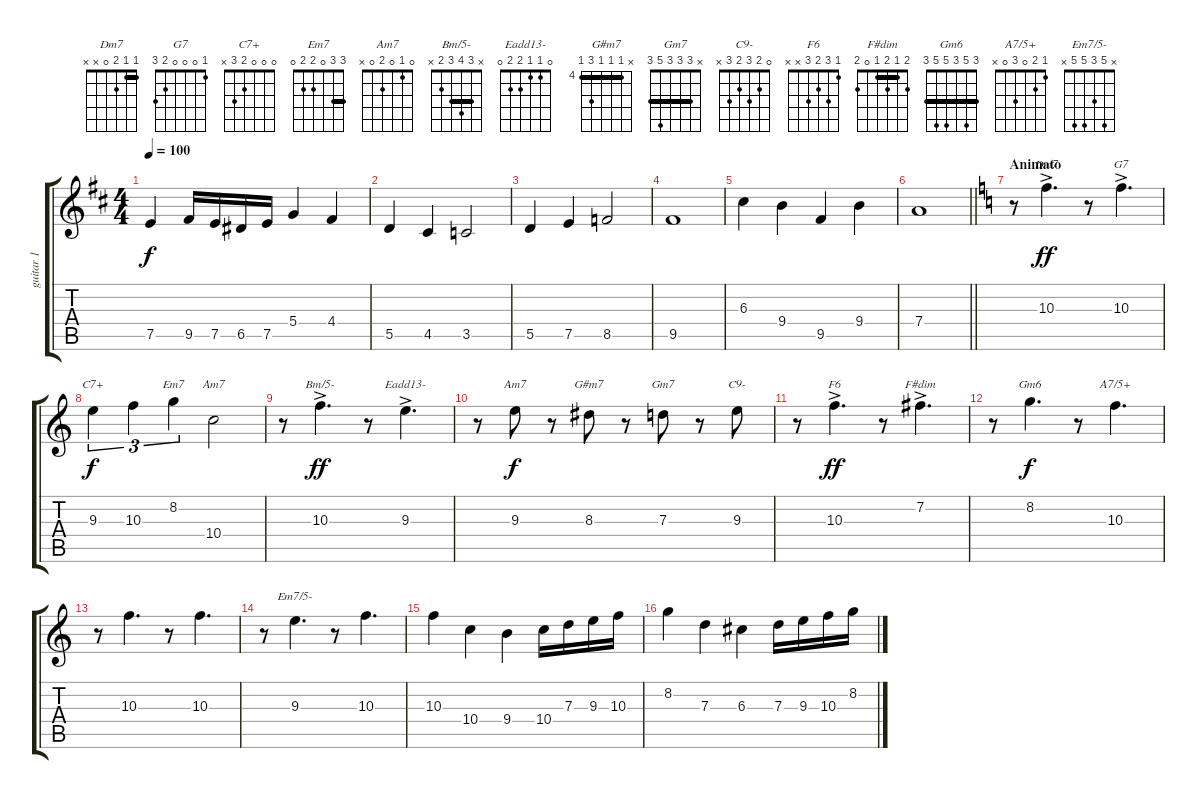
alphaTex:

\track ("guitar 1" "guitar 1") {instrument distortionguitar}
\staff {score tabs}
\tuning (E4 B3 G3 D3 A2 E2) {hide}
\chord ("Dm7" 1 1 2 0 x x) {barre 1}
\chord ("G7" 1 0 0 0 2 3)
\chord ("C7+" 0 0 0 2 3 x)
\chord ("Em7" 3 3 0 2 2 0) {barre 3}
\chord ("Am7" x 1 0 2 0 x)
\chord ("Bm/5-" x 3 4 3 2 x) {barre 3}
\chord ("Eadd13-" 0 1 1 2 2 0)
\chord ("Am7" 0 1 0 2 0 x)
\chord ("G#m7" x 4 4 4 6 4) {firstfret 4 barre 4}
\chord ("Gm7" x 3 3 3 5 3) {barre 3}
\chord ("C9-" 0 2 3 2 3 x)
\chord ("F6" 1 3 2 3 x x)
\chord ("F#dim" 2 1 2 1 0 2) {barre 1}
\chord ("Gm6" 3 5 3 5 5 3) {barre 3}
\chord ("A7/5+" 1 2 0 3 0 x)
\chord ("Em7/5-" x 5 3 5 5 x)
\ts (4 4)
\tempo 100
\clef g2
\ks d
7.5.4{dy f} 9.5.16 7.5.16 6.5.16 7.5.16 5.4.4 4.4.4 |
5.5.4 4.5.4 3.5.2 |
5.5.4 7.5.4 8.5.2 |
9.5.1 |
6.3.4 9.4.4 9.5.4 9.4.4 |
\barLineRight lightlight
7.4.1 |
\section ("" "Animato")
\ks c
r.8 10.3{ac}.4{d ch "Dm7" dy ff} r.8 10.3{ac}.4{d ch "G7"} |
9.3.4{tu (3 2) ch "C7+" dy f} 10.3.4{tu (3 2)} 8.2.4{tu (3 2) ch "Em7"} 10.4.2{ch "Am7"} |
r.8 10.3{ac}.4{d ch "Bm/5-" dy ff} r.8 9.3{ac}.4{d ch "Eadd13-"} |
r.8 9.3.8{ch "Am7" dy f} r.8 8.3.8{ch "G#m7"} r.8 7.3.8{ch "Gm7"} r.8 9.3.8{ch "C9-"} |
r.8 10.3{ac}.4{d ch "F6" dy ff} r.8 7.2{ac}.4{d ch "F#dim"} |
r.8 8.2.4{d ch "Gm6" dy f} r.8 10.3.4{d ch "A7/5+"} |
r.8 10.3.4{d} r.8 10.3.4{d} |
r.8 9.3.4{d ch "Em7/5-"} r.8 10.3.4{d} |
10.3.4 10.4.4 9.4.4 10.4.16 7.3.16 9.3.16 10.3.16 |
8.2.4 7.3.4 6.3.4 7.3.16 9.3.16 10.3.16 8.2.16
